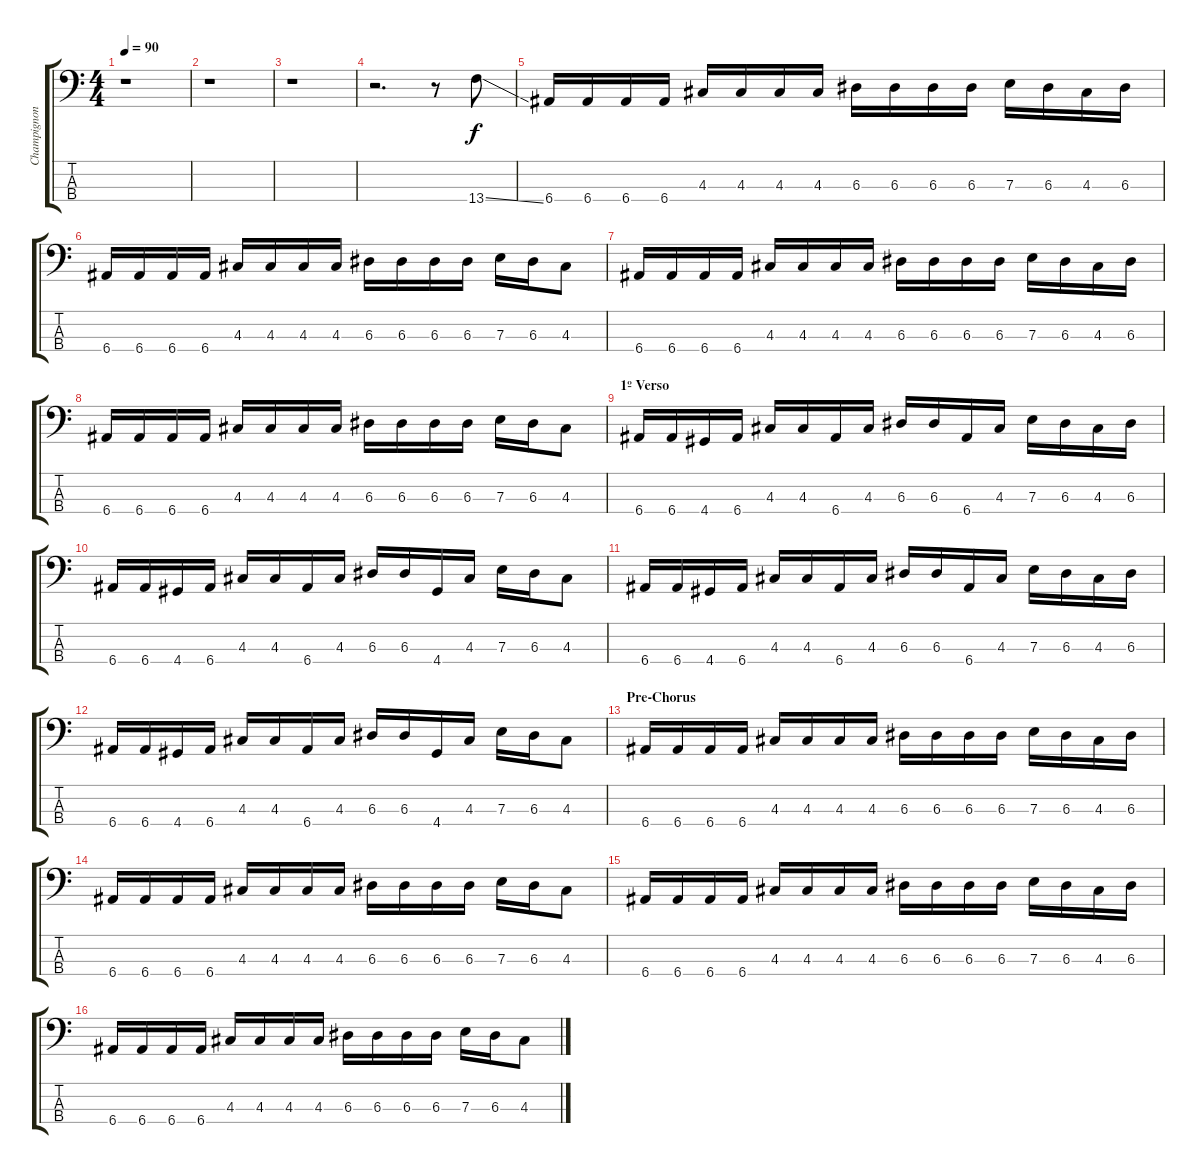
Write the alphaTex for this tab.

\track ("Champignon" "Champignon") {instrument electricbassfinger}
\staff {score tabs}
\tuning (G2 D2 A1 E1) {hide}
\ts (4 4)
\tempo 90
\clef f4
\ks c
r.1{dy f instrument electricbassfinger} |
r.1 |
r.1 |
r.2{d} r.8 13.4{ss}.8 |
6.4.16 6.4.16 6.4.16 6.4.16 4.3.16 4.3.16 4.3.16 4.3.16 6.3.16 6.3.16 6.3.16 6.3.16 7.3.16 6.3.16 4.3.16 6.3.16 |
6.4.16 6.4.16 6.4.16 6.4.16 4.3.16 4.3.16 4.3.16 4.3.16 6.3.16 6.3.16 6.3.16 6.3.16 7.3.16 6.3.16 4.3.8 |
6.4.16 6.4.16 6.4.16 6.4.16 4.3.16 4.3.16 4.3.16 4.3.16 6.3.16 6.3.16 6.3.16 6.3.16 7.3.16 6.3.16 4.3.16 6.3.16 |
6.4.16 6.4.16 6.4.16 6.4.16 4.3.16 4.3.16 4.3.16 4.3.16 6.3.16 6.3.16 6.3.16 6.3.16 7.3.16 6.3.16 4.3.8 |
\section ("" "1º Verso")
6.4.16 6.4.16 4.4.16 6.4.16 4.3.16 4.3.16 6.4.16 4.3.16 6.3.16 6.3.16 6.4.16 4.3.16 7.3.16 6.3.16 4.3.16 6.3.16 |
6.4.16 6.4.16 4.4.16 6.4.16 4.3.16 4.3.16 6.4.16 4.3.16 6.3.16 6.3.16 4.4.16 4.3.16 7.3.16 6.3.16 4.3.8 |
6.4.16 6.4.16 4.4.16 6.4.16 4.3.16 4.3.16 6.4.16 4.3.16 6.3.16 6.3.16 6.4.16 4.3.16 7.3.16 6.3.16 4.3.16 6.3.16 |
6.4.16 6.4.16 4.4.16 6.4.16 4.3.16 4.3.16 6.4.16 4.3.16 6.3.16 6.3.16 4.4.16 4.3.16 7.3.16 6.3.16 4.3.8 |
\section ("" "Pre-Chorus")
6.4.16 6.4.16 6.4.16 6.4.16 4.3.16 4.3.16 4.3.16 4.3.16 6.3.16 6.3.16 6.3.16 6.3.16 7.3.16 6.3.16 4.3.16 6.3.16 |
6.4.16 6.4.16 6.4.16 6.4.16 4.3.16 4.3.16 4.3.16 4.3.16 6.3.16 6.3.16 6.3.16 6.3.16 7.3.16 6.3.16 4.3.8 |
6.4.16 6.4.16 6.4.16 6.4.16 4.3.16 4.3.16 4.3.16 4.3.16 6.3.16 6.3.16 6.3.16 6.3.16 7.3.16 6.3.16 4.3.16 6.3.16 |
6.4.16 6.4.16 6.4.16 6.4.16 4.3.16 4.3.16 4.3.16 4.3.16 6.3.16 6.3.16 6.3.16 6.3.16 7.3.16 6.3.16 4.3.8
